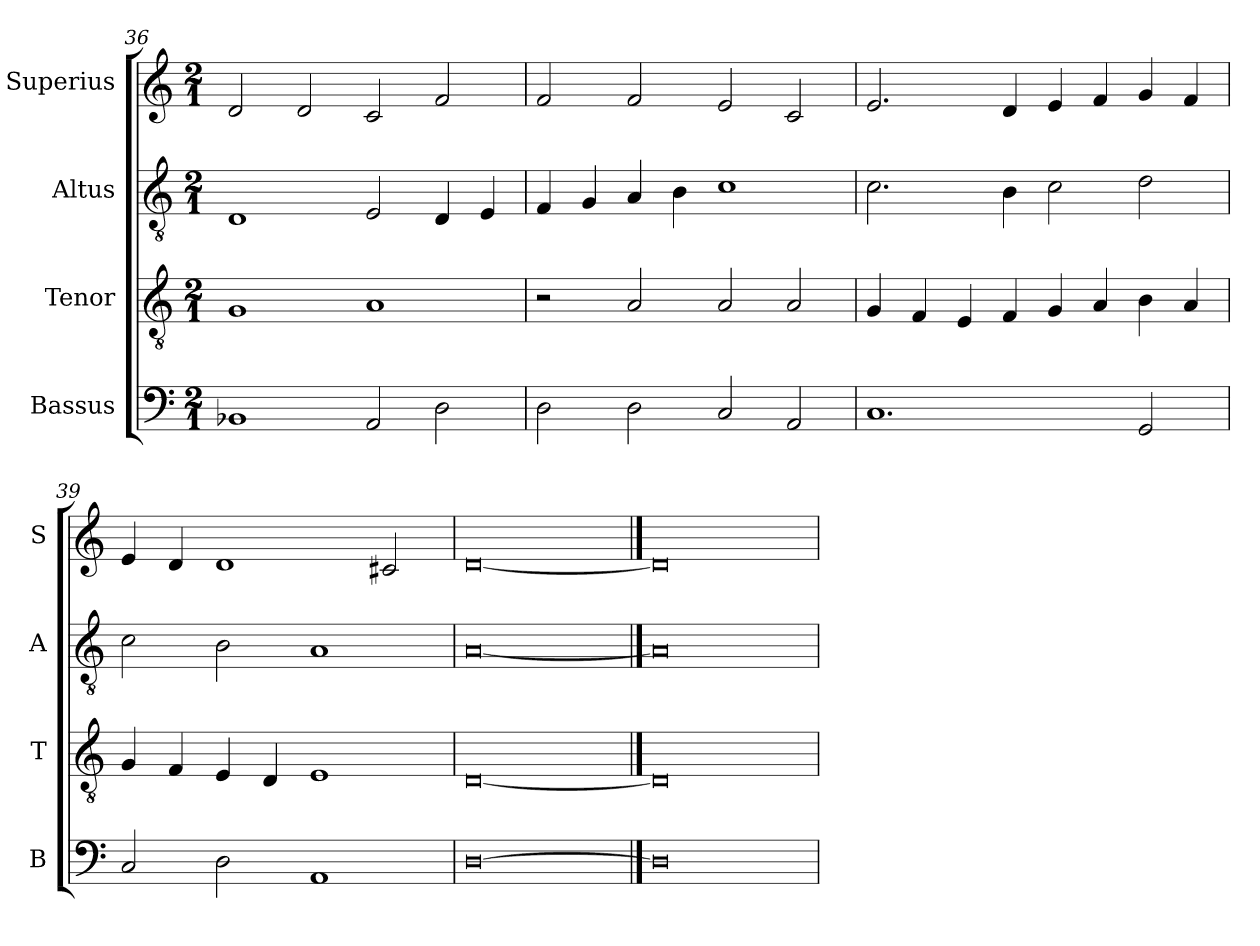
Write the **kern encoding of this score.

**kern	**kern	**kern	**kern
*part4	*part3	*part2	*part1
*staff4	*staff3	*staff2	*staff1
*I"Bassus	*I"Tenor	*I"Altus	*I"Superius
*I'B	*I'T	*I'A	*I'S
*clefF4	*clefGv2	*clefGv2	*clefG2
*k[]	*k[]	*k[]	*k[]
*C:	*C:	*C:	*C:
*M2/1	*M2/1	*M2/1	*M2/1
=36	=36	=36	=36
1BB-X	1G	1D	2d
.	.	.	2d
2AA	1A	2E	2c
2D	.	4D	2f
.	.	4E	.
=37	=37	=37	=37
2D	2r	4F	2f
.	.	4G	.
2D	2A	4A	2f
.	.	4B	.
2C	2A	1c	2e
2AA	2A	.	2c
=38	=38	=38	=38
1.C	4G	2.c	2.e
.	4F	.	.
.	4E	.	.
.	4F	4B	4d
.	4G	2c	4e
.	4A	.	4f
2GG	4B	2d	4g
.	4A	.	4f
=39	=39	=39	=39
2C	4G	2c	4e
.	4F	.	4d
2D	4E	2B	1d
.	4D	.	.
1AA	1E	1A	.
.	.	.	2c#X
=40	=40	=40	=40
[0D	[0D	[0A	[0d
==41	==41	==41	==41
0D]	0D]	0A]	0d]
=	=	=	=
*-	*-	*-	*-
